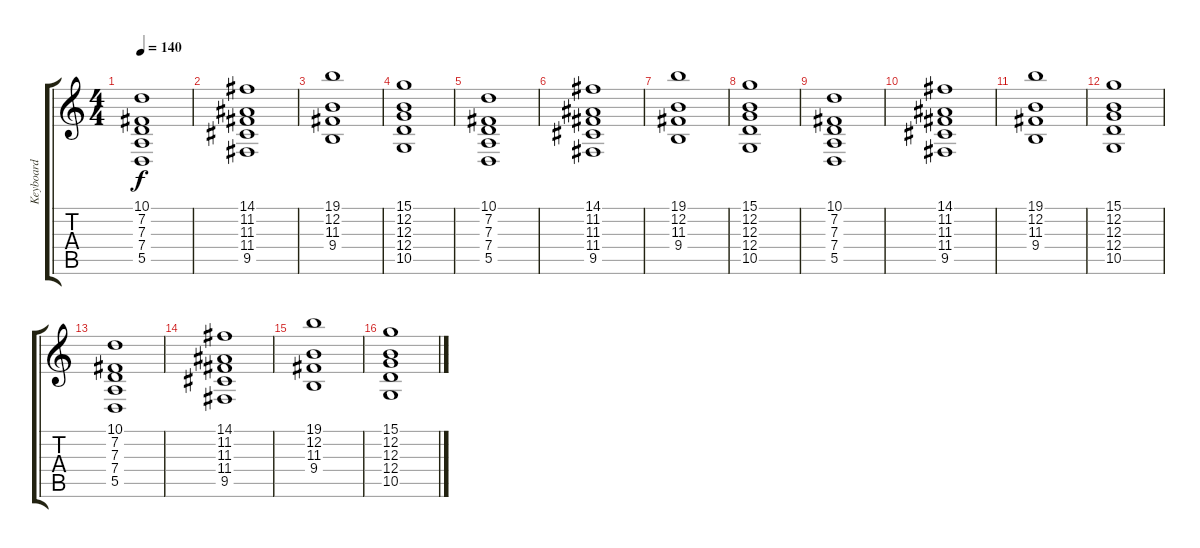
\track ("Keyboard" "Keyboard") {instrument stringensemble1}
\staff {score tabs}
\tuning (E4 B3 G3 D3 A2 E2) {hide}
\ts (4 4)
\tempo 140
\clef g2
\ks c
(10.1 7.2 7.3 7.4 5.5).1{dy f volume 10 instrument stringensemble1} |
(14.1 11.2 11.3 11.4 9.5).1 |
(19.1 12.2 11.3 9.4).1 |
(15.1 12.2 12.3 12.4 10.5).1 |
(10.1 7.2 7.3 7.4 5.5).1 |
(14.1 11.2 11.3 11.4 9.5).1 |
(19.1 12.2 11.3 9.4).1 |
(15.1 12.2 12.3 12.4 10.5).1 |
(10.1 7.2 7.3 7.4 5.5).1 |
(14.1 11.2 11.3 11.4 9.5).1 |
(19.1 12.2 11.3 9.4).1 |
(15.1 12.2 12.3 12.4 10.5).1 |
(10.1 7.2 7.3 7.4 5.5).1 |
(14.1 11.2 11.3 11.4 9.5).1 |
(19.1 12.2 11.3 9.4).1 |
(15.1 12.2 12.3 12.4 10.5).1
